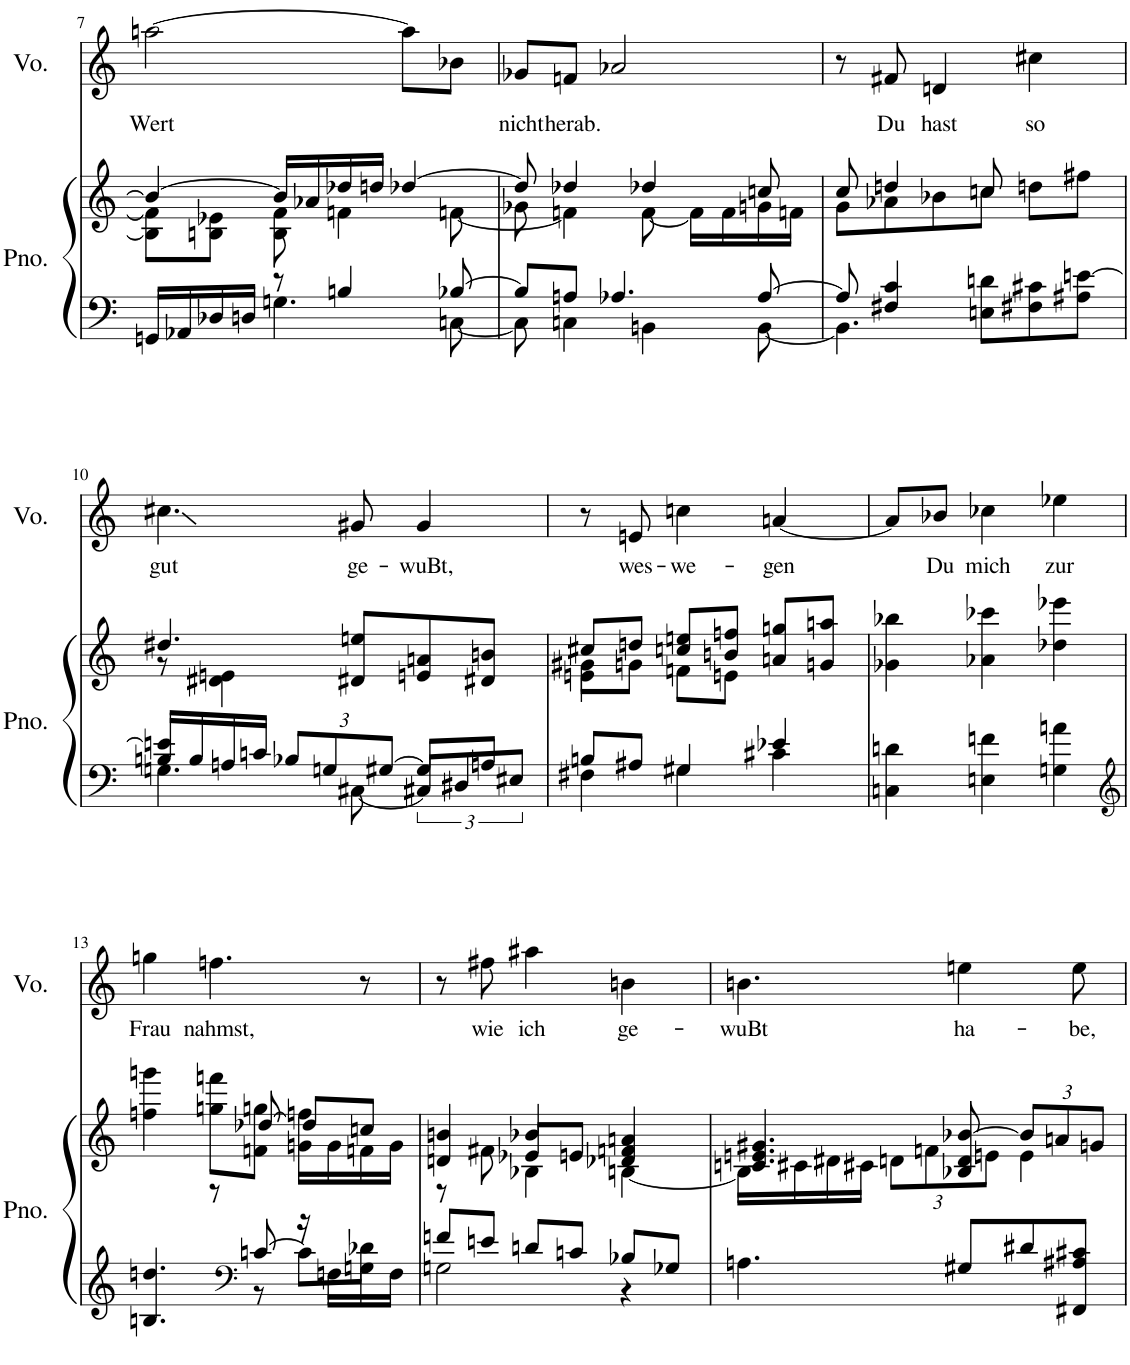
**kern	**kern	**kern	**text
*part2	*part2	*part1	*part1
*staff3	*staff2	*staff1	*staff1
*I"Piano	*	*I"Voz	*
*I'Pno.	*	*I'Vo.	*
!!LO:PB:g=z
*clefF4	*clefG2	*clefG2	*
*k[]	*k[]	*k[]	*
*M3/4	*M3/4	*M3/4	*
=7	=7	=7	=7
*^	*^	*	*
*	*	*	*^	*	*
!	!	!	!	!	!	!LO:LY:b
16GGn/LL	4ryy	4b/_	8B\] 8f\]L	8ryy	[2aan\	Wert
16AA-X/	.	.	.	.	.	.
*	*	*	*v	*v	*	*
16D-X/	.	.	8Bn\ 8e-X\J	.	.
16Dn/JJ	.	.	.	.	.
8r	4.Gn\	16b/LL]	8B\ 8f\	.	.
.	.	16a-X/	.	.	.
4Bn/	.	16dd-X/	4fn\	.	.
.	.	16ddn/JJ	.	.	.
.	.	[4dd-X/	.	8aa\L]	.
*	*	*	*^	*	*
[8B-X/	[8Cn\	.	8ryy	[8fn\	8b-X\J	.
=8	=8	=8	=8	=8	=8	=8
!	!	!	!	!	!	!LO:LY:b
*	*	*	*v	*v	*	*
8B-/L]	8C\]	8dd-/]	8g-X\	8g-X/L	nicht
!	!	!	!	!	!LO:LY:b
8An/J	4Cn\	4dd-X/	4fn\]	8fn/J	herab.
4.A-X/	.	.	.	2a-X/	.
.	4BBn\	4dd-X/	[8f\	.	.
.	.	.	16f\LL]	.	.
.	.	.	16f\	.	.
[8A-/	[8BB\	8ccn/	16gn\	.	.
.	.	.	16fn\JJ	.	.
=9	=9	=9	=9	=9	=9
8A-/]	4.BB\]	8cc/	8g\L	8r	.
!	!	!	!	!	!LO:LY:b
4F#X/ 4c/	.	4ddn/	8a-X\	8f#X/	Du
!	!	!	!	!	!LO:LY:b
.	.	.	8b-X\	4dn/	hast
8En\ 8dn\L	4.ryy	8ccn/	8cc\J	.	.
!	!	!	!	!	!LO:LY:b
8F#X\ 8c#X\	.	8ddn\L	4ryy	4cc#X\	so
8A#X\ [8en\J	.	8ff#X\J	.	.	.
!!LO:LB:g=z
=10	=10	=10	=10	=10	=10
*	*^	*	*	*	*
!	!	!	!	!	!	!LO:LY:b
16Bn/ 16en/]LL	4.Gn\	4.ryy	4.dd#X/	8r	4.cc#X\	gut
16B/	.	.	.	.	.	.
16An/	.	.	.	4d#X\ 4en\	.	.
16cn/JJ	.	.	.	.	.	.
*Xbrackettup	*	*	*	*	*	*
12B-X/L	.	.	.	.	.	.
12Gn/	.	.	.	.	.	.
!	!	!	!	!	!	!LO:LY:b
.	4.ryy	[8C#X\	8d#X/ 8een/L	4.ryy	8g#X/	ge-
[12G#X/J	.	.	.	.	.	.
*	*	*brackettup	*	*	*	*
!	!	!	!	!	!	!LO:LY:b
8G#/L]	.	12C#X/L]	8en/ 8an/	.	4g#/	-wuBt,
.	.	12D#X/	.	.	.	.
8An/J	.	.	8d#X/ 8bn/J	.	.	.
.	.	12E#X/J	.	.	.	.
=11	=11	=11	=11	=11	=11	=11
*	*	*	*	*^	*	*
8Bn/L	4F#X\	2ryy	8cc#X/L	8g#X\L	4en\	8r	.
!	!	!	!	!	!	!	!LO:LY:b
8A#X/J	.	.	8ddn/J	8gn\J	.	8en/	wes-
!	!	!	!	!	!	!	!LO:LY:b
4G#X/	4G#\	.	8ccn/ 8een/L	8fn\L	2ryy	4ccn\	-we-
.	.	.	8bn/ 8ffn/J	8en\J	.	.	.
!	!	!	!	!	!	!	!LO:LY:b
4e-X/	4ryy	4c#X\	8an/ 8ggn/L	4ryy	.	[4an/	-gen
.	.	.	8gn/ 8aan/J	.	.	.	.
*v	*v	*v	*	*	*	*	*
*	*v	*v	*v	*	*
=12	=12	=12	=12
4Cn\ 4dn\	4g-X\ 4bb-X\	8a/L]	.
!	!	!	!LO:LY:b
.	.	8b-X/J	Du
!	!	!	!LO:LY:b
4En\ 4fn\	4a-X\ 4ccc-X\	4cc-X\	mich
!	!	!	!LO:LY:b
4Gn\ 4an\	4dd-X\ 4eee-X\	4ee-X\	zur
!!LO:LB:g=z
=13	=13	=13	=13
*clefG2	*	*	*
*^	*^	*	*
!	!	!	!	!	!LO:LY:b
4.Bn/ 4.ddn/	4.ryy	4ffn\ 4gggn\	4ryy	4ggn\	Frau
!	!	!	!	!	!LO:LY:b
.	.	8ggn\ 8fffn\L	8r	4.ffn\	nahmst,
*clefF4	*	*	*	*	*
[8cn/	8r	8fn\ 8ggn\J	[8dd-X/	.	.
16r	8c\L]	16gn\ 16ffn\LL	8dd-/L]	.	.
16Fn\LL	.	16g\	.	.	.
16Gn\	8d-X\J	16fn\	8ccn/J	8r	.
16F\JJ	.	16g\JJ	.	.	.
=14	=14	=14	=14	=14	=14
*	*	*	*^	*	*
8fn/L	2Gn\	4dn/ 4bn/	4ryy	8r	8r	.
!	!	!	!	!	!	!LO:LY:b
8en/J	.	.	.	8f#X\	8ff#X\	wie
!	!	!	!	!	!	!LO:LY:b
8dn/L	.	4b-X/	8e-X/L	4B-X\	4aa#X\	ich
8cn/J	.	.	8en/J	.	.	.
!	!	!	!	!	!	!LO:LY:b
8B-X/L	4r	4d-X/ 4fn/ 4an/	4ryy	[4Bn\	4bn\	ge-
8G-X/J	.	.	.	.	.	.
*v	*v	*	*	*	*	*
*	*	*v	*v	*	*
=15	=15	=15	=15	=15
!	!	!	!	!LO:LY:b
4.An\	4.cn/ 4.en/ 4.g#X/	16B\LL]	4.bn\	-wuBt
.	.	16c#X\	.	.
.	.	16d#X\	.	.
.	.	16c#X\JJ	.	.
*	*	*Xbrackettup	*	*
.	.	12dn\L	.	.
.	.	12fn\	.	.
!	!	!	!	!LO:LY:b
8G#X/L	8B-X/ 8d/ [8b-X/	.	4een\	ha-
.	.	12en\J	.	.
8d#X/	12b-/L]	4e\	.	.
.	12an/	.	.	.
!	!	!	!	!LO:LY:b
8FF#X/ 8A#X/ 8c#X/J	.	.	8ee\	-be,
.	12gn/J	.	.	.
*	*v	*v	*	*
=	=	=	=
*-	*-	*-	*-
